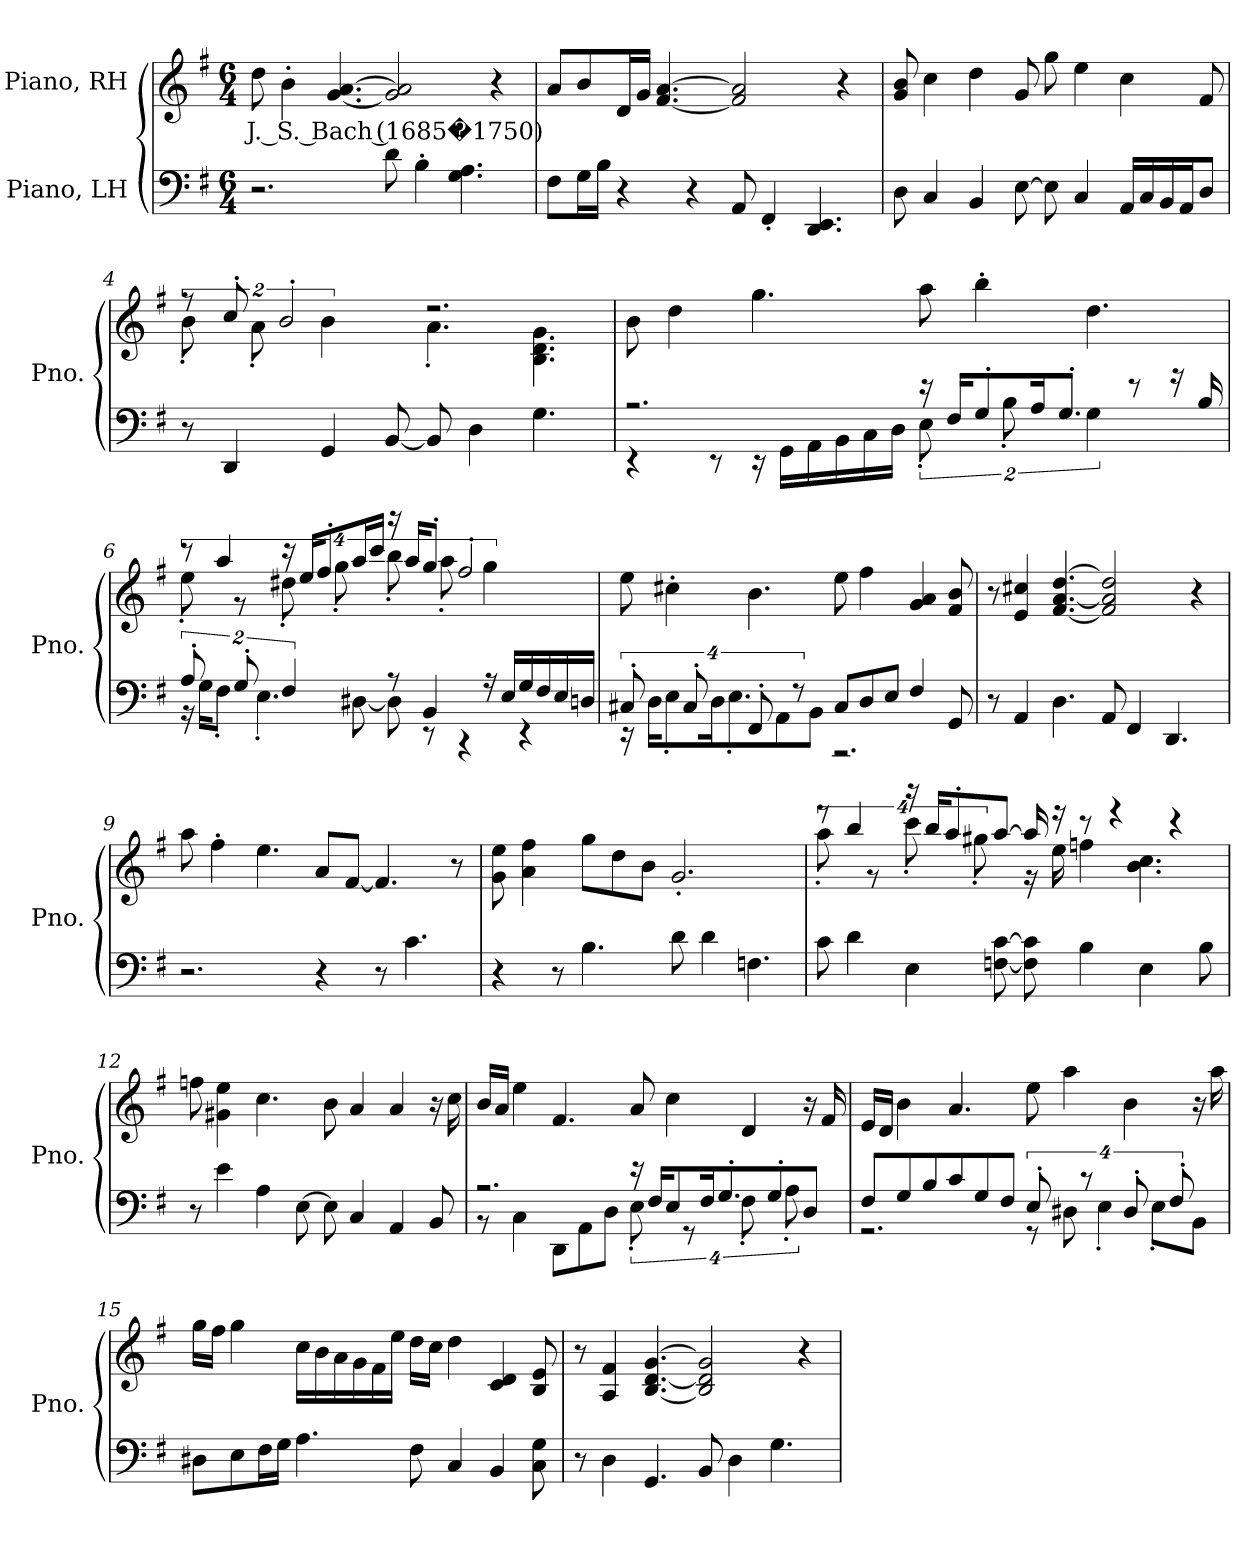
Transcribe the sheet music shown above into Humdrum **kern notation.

**kern	**kern	**text
*part2	*part1	*part1
*staff2	*staff1	*staff1
*I"Piano, LH	*I"Piano, RH	*
*I'Pno.	*I'Pno.	*
*clefF4	*clefG2	*
*k[f#]	*k[f#]	*
*M6/4	*M6/4	*
*MM60	*MM60	*
=1	=1	=1
!	!	!LO:LY:b
2.r	8dd\	J. S. Bach (1685�1750)
.	4b'\	.
.	[4.g/ [4.a/	.
8d\	2g/] 2a/]	.
4B'\	.	.
4.G\ 4.A\	.	.
.	4r	.
=2	=2	=2
8F#\L	8a/L	.
16G\L	8b/	.
16B\JJ	.	.
4r	16d/L	.
.	16g/JJ	.
.	[4.f#/ [4.a/	.
4r	.	.
8AA/	2f#/] 2a/]	.
4FF#'/	.	.
4.DD/ 4.EE/	.	.
.	4r	.
!!LO:LB:g=z
=3	=3	=3
8D\	8g/ 8b/	.
4C/	4cc\	.
4BB/	4dd\	.
[8E\	8g/	.
8E\]	8gg\	.
4C/	4ee\	.
16AA/LL	4cc\	.
16C/	.	.
16BB/	.	.
16AA/J	.	.
8D/J	8f#/	.
=4	=4	=4
*	*^	*
8r	8r	16%3b'\	.
4DD/	8cc'/	.	.
.	.	16%3a'\	.
.	2b'/	.	.
4GG/	.	8%3b\	.
[8BB/	.	.	.
8BB/]	2.r	4.a'\	.
4D\	.	.	.
4.G\	.	4.B\ 4.d\ 4.g\	.
*	*v	*v	*
=5	=5	=5
*^	*	*
2.r	4r	8b\	.
.	.	4dd\	.
.	8r	.	.
.	16r	4.gg\	.
.	16GG\LL	.	.
.	16AA\	.	.
.	16BB\	.	.
.	16C\	.	.
.	16D\JJ	.	.
16r	16%3E'\	8aa\	.
16F#/KL	.	.	.
8G'/	.	4bb'\	.
.	16%3B'\	.	.
16A/K	.	.	.
8.G'/J	.	.	.
.	8%3G\	4.dd\	.
8r	.	.	.
16r	.	.	.
16B/	.	.	.
!!LO:LB:g=z
=6	=6	=6	=6
*	*	*^	*
16%3A'/	16r	8r	16%3ee'\	.
.	16G\KL	.	.	.
.	8F#'\J	4aa/	.	.
16%3G'/	.	.	16%3r	.
.	4.E'\	.	.	.
8%3F#/	.	16r	16%3dd#X'\	.
.	.	16ee/KL	.	.
.	.	8ff#'/	.	.
.	.	.	16%3gg'\	.
.	[8D#X\	16aa/L	.	.
.	.	16ccc/JJ	.	.
8r	8D#\]	16r	16%3bb'\	.
.	.	16aa/KL	.	.
4BB/	8r	8gg'/J	.	.
.	.	.	16%3aa'\	.
.	4r	2ff#'/	.	.
16r	.	.	8%3gg\	.
16E/LL	.	.	.	.
16G/	4r	.	.	.
16F#/	.	.	.	.
16E/	.	.	.	.
16Dn/JJ	.	.	.	.
*	*	*v	*v	*
=7	=7	=7	=7
16%3C#X'/	16r	8ee\	.
.	16D\KL	.	.
.	8E'\	4cc#X'\	.
16%3C#'/	.	.	.
.	16D\K	.	.
.	8.E'\	.	.
16%3FF#'/	.	4.b\	.
.	8AA\	.	.
16%3r	.	.	.
.	8BB\J	.	.
8C#/L	2.r	8ee\	.
8D/	.	4ff#\	.
8E/J	.	.	.
4F#/	.	4g/ 4a/	.
8GG/	.	8f#/ 8b/	.
*v	*v	*	*
!!LO:LB:g=z
=8	=8	=8
8r	8r	.
4AA/	4e/ 4cc#X/	.
4.D\	[4.f#/ [4.a/ [4.dd/	.
8AA/	2f#/] 2a/] 2dd/]	.
4FF#/	.	.
4.DD/	.	.
.	4r	.
=9	=9	=9
2.r	8aa\	.
.	4ff#'\	.
.	4.ee\	.
4r	8a/L	.
.	[8f#/J	.
8r	4.f#/]	.
4.c\	.	.
.	8r	.
=10	=10	=10
4r	8g\ 8ee\	.
.	4a\ 4ff#\	.
8r	.	.
4.B\	8gg\L	.
.	8dd\	.
.	8b\J	.
8d\	2.g'/	.
4d\	.	.
4.Fn\	.	.
!!LO:LB:g=z
=11	=11	=11
*	*^	*
8c\	8r	16%3aa'\	.
4d\	4bb/	.	.
.	.	16%3r	.
4E\	16r	16%3ccc'\	.
.	16bb/KL	.	.
.	8aa'/	.	.
.	.	16%3gg#X'\	.
[8Fn\ [8c\	[8aa/J	.	.
8F\] 8c\]	16aa/]	16r	.
.	16r	16ee\	.
4B\	8r	4ffn\	.
.	4r	.	.
4E\	.	4.b\ 4.cc\	.
.	4r	.	.
8B\	.	.	.
*	*v	*v	*
=12	=12	=12
8r	8ffn\	.
4e\	4g#X\ 4ee\	.
4A\	4.cc\	.
[8E\	.	.
8E\]	8b\	.
4C/	4a/	.
4AA/	4a/	.
8BB/	16r	.
.	16cc\	.
!!LO:LB:g=z
=13	=13	=13
*^	*	*
2.r	8r	16b/LL	.
.	.	16a/JJ	.
.	4C\	4ee\	.
.	8DD\L	4.f#/	.
.	8AA\	.	.
.	8D\J	.	.
16r	16%3E'\	8a/	.
16F#/KL	.	.	.
8E/	.	4cc\	.
.	16%3r	.	.
16F#/K	.	.	.
8.G'/	.	.	.
.	16%3F#'\	4d/	.
8G'/	.	.	.
.	16%3A'\	.	.
8D/J	.	16r	.
.	.	16f#/	.
=14	=14	=14	=14
8F#/L	2.r	16e/LL	.
.	.	16d/JJ	.
8G/	.	4b\	.
8B/	.	.	.
8c/	.	4.a/	.
8G/	.	.	.
8F#/J	.	.	.
16%3E'/	8r	8ee\	.
.	8D#X\	4aa\	.
16%3r	.	.	.
.	4E'\	.	.
16%3D#'/	.	4b\	.
.	8E'\L	.	.
16%3F#'/	.	.	.
.	8BB\J	16r	.
.	.	16aa\	.
*v	*v	*	*
!!LO:PB:g=z
=15	=15	=15
8D#X\L	16gg\LL	.
.	16ff#\JJ	.
8E\	4gg\	.
16F#\L	.	.
16G\JJ	.	.
4.A\	16cc\LL	.
.	16b\	.
.	16a\	.
.	16g\	.
.	16f#\	.
.	16ee\JJ	.
8F#\	16dd\LL	.
.	16cc\JJ	.
4C/	4dd\	.
4BB/	4c/ 4d/	.
8C\ 8G\	8B/ 8e/	.
=16	=16	=16
8r	8r	.
4D\	4A/ 4f#/	.
4.GG/	[4.B/ [4.d/ [4.g/	.
8BB/	2B/] 2d/] 2g/]	.
4D\	.	.
4.G\	.	.
.	4r	.
=	=	=
*-	*-	*-
